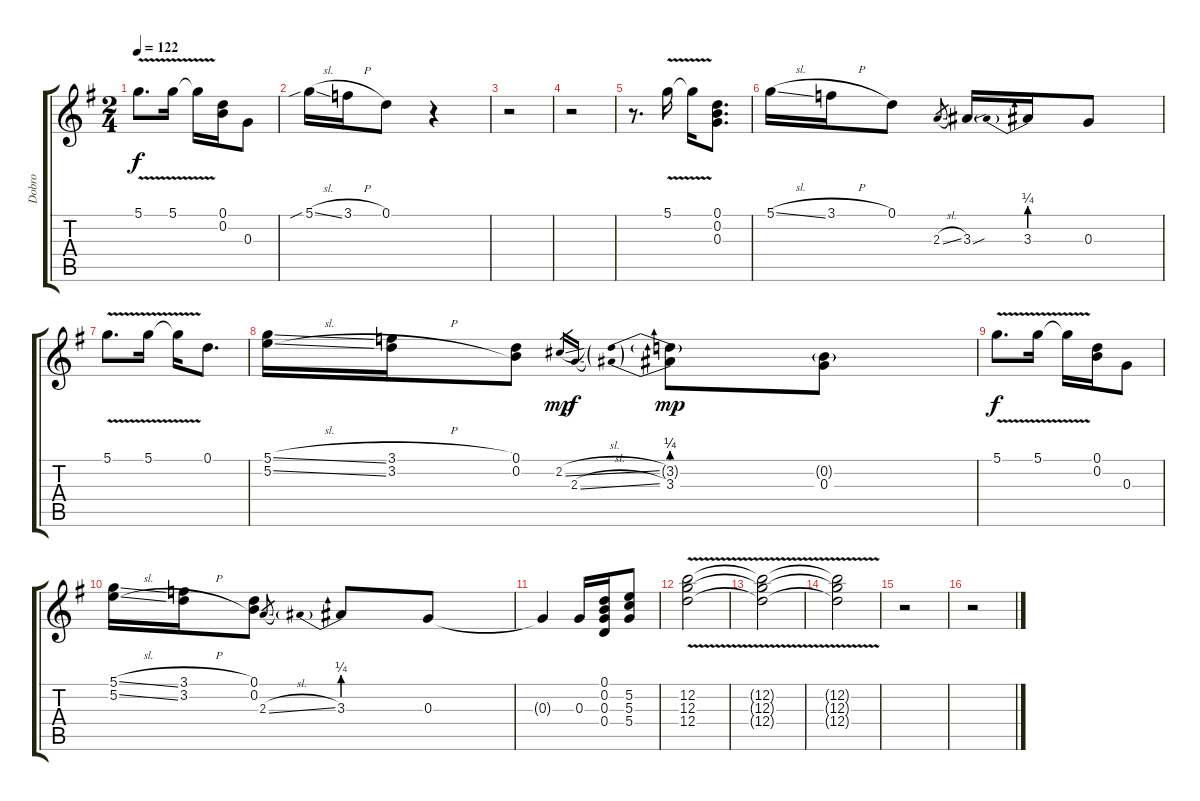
\track ("Dobro" "Dobro") {instrument acousticguitarsteel}
\staff {score tabs}
\tuning (D4 B3 G3 D3 G2 D2) {hide}
\ts (2 4)
\tempo 122
\clef g2
\ks g
5.1{v}.8{d dy f} 5.1{v}.16 5.1{v t}.16 (0.1 0.2).16 0.3.8 |
5.1{sib sl}.16 3.1{h}.16 0.1.8 r.4 |
r.2 |
r.2 |
r.8{d} 5.1{v}.16 5.1{v t}.16 (0.1 0.2 0.3).8{d} |
5.1{sl}.16 3.1{h}.16 0.1.8 2.3{sl}.8{gr} 3.3{sou}.16 3.3{be (prebend 0 1 60 1)}.16 0.3.8 |
5.1{v}.8{d} 5.1{v}.16 5.1{v t}.16 0.1.8{d} |
(5.1{sl} 5.2{sl}).16 (3.1{h} 3.2{h}).16 (0.1 0.2).8 2.2{sl}.16{gr dy mp} 2.3{sl}.16{gr dy f} (3.2{be (prebend 0 1 60 1) g} 3.3{be (prebend 0 1 60 1)}).8{dy mp} (0.2{g} 0.3).8 |
5.1{v}.8{d dy f} 5.1{v}.16 5.1{v t}.16 (0.1 0.2).16 0.3.8 |
(5.1{sl} 5.2{sl}).16 (3.1{h} 3.2{h}).16 (0.1 0.2).8 2.3{sl}.8{gr} 3.3{be (prebend 0 1 60 1)}.8 0.3.8 |
0.3{t}.4 0.3.16 (0.1 0.2 0.3 0.4).16 (5.2 5.3 5.4).8 |
(12.2{v} 12.3{v} 12.4{v}).2 |
(12.2{v t} 12.3{v t} 12.4{v t}).2 |
(12.2{v t} 12.3{v t} 12.4{v t}).2 |
r.2 |
r.2
